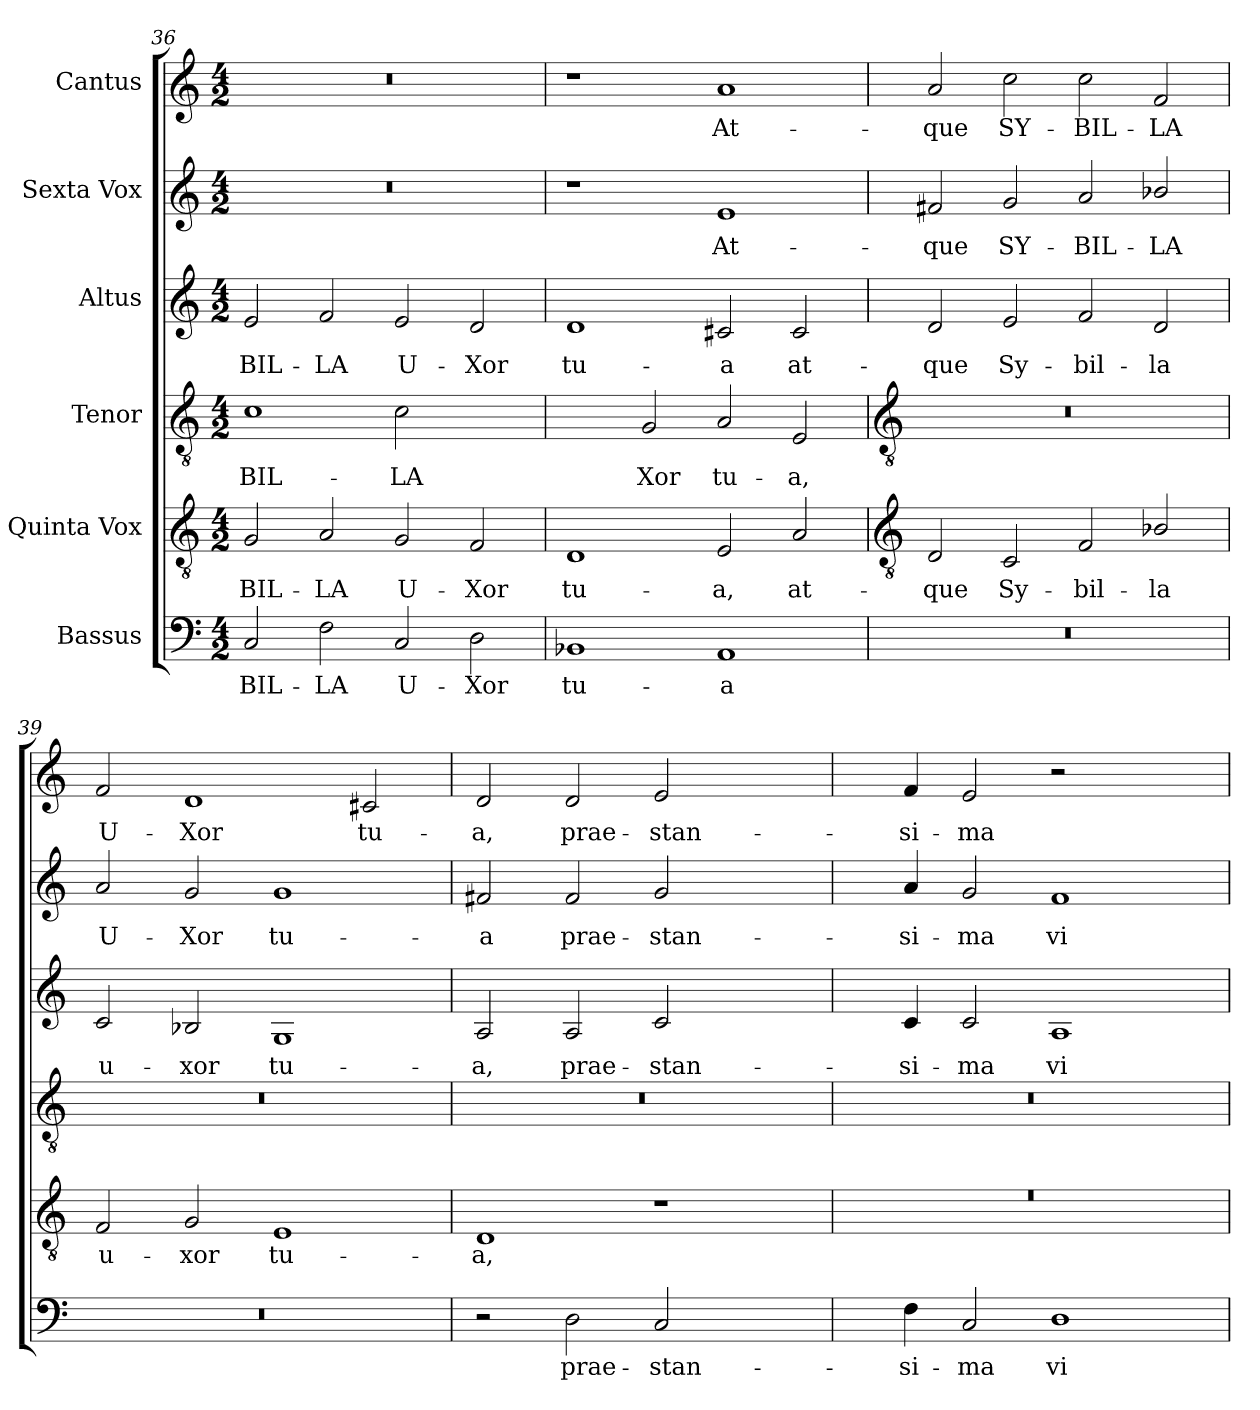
**kern	**text	**kern	**text	**kern	**text	**kern	**text	**kern	**text	**kern	**text
*part6	*part6	*part5	*part5	*part4	*part4	*part3	*part3	*part2	*part2	*part1	*part1
*staff6	*staff6	*staff5	*staff5	*staff4	*staff4	*staff3	*staff3	*staff2	*staff2	*staff1	*staff1
*I"Bassus	*	*I"Quinta Vox	*	*I"Tenor	*	*I"Altus	*	*I"Sexta Vox	*	*I"Cantus	*
*clefF4	*	*clefGv2	*	*clefGv2	*	*clefG2	*	*clefG2	*	*clefG2	*
*k[]	*	*k[]	*	*k[]	*	*k[]	*	*k[]	*	*k[]	*
*C:	*	*C:	*	*C:	*	*C:	*	*C:	*	*C:	*
*M4/2	*	*M4/2	*	*M4/2	*	*M4/2	*	*M4/2	*	*M4/2	*
=36	=36	=36	=36	=36	=36	=36	=36	=36	=36	=36	=36
!	!LO:LY:b	!	!LO:LY:b	!	!LO:LY:b	!	!LO:LY:b	!	!	!	!
*	*	*^	*	*	*	*^	*	*	*	*	*
2C	-BIL-	2G	0ryy	-BIL-	1c	-BIL-	2e	0ryy	-BIL-	0r	.	0r	.
!	!LO:LY:b	!	!	!LO:LY:b	!	!	!	!	!LO:LY:b	!	!	!	!
2F	-LA	2A	.	-LA	.	.	2f	.	-LA	.	.	.	.
!	!LO:LY:b	!	!	!LO:LY:b	!	!LO:LY:b	!	!	!LO:LY:b	!	!	!	!
2C	U-	2G	.	U-	2c	-LA	2e	.	U-	.	.	.	.
!	!LO:LY:b	!	!	!LO:LY:b	!	!LO:LY:b	!	!	!LO:LY:b	!	!	!	!
2D	-Xor	2F	.	-Xor	[2Ayy	U-	2d	.	-Xor	.	.	.	.
=37	=37	=37	=37	=37	=37	=37	=37	=37	=37	=37	=37	=37	=37
!	!LO:LY:b	!	!	!LO:LY:b	!	!	!	!	!LO:LY:b	!	!	!	!
1BB-X	tu-	1D	2ryy	tu-	2Ayy]	.	1d	2ryy	tu-	1r	.	1r	.
!	!	!	!	!	!	!LO:LY:b	!	!	!	!	!	!	!
.	.	.	2ryy	.	2G	-Xor	.	2ryy	.	.	.	.	.
!	!LO:LY:b	!	!	!LO:LY:b	!	!LO:LY:b	!	!	!LO:LY:b	!	!LO:LY:b	!	!LO:LY:b
1AA	-a	2E	2ryy	-a,	2A	tu-	2c#X	2ryy	-a	1e	At-	1a	At-
!	!	!	!	!LO:LY:b	!	!LO:LY:b	!	!	!LO:LY:b	!	!	!	!
.	.	2A	2g\yy	at-	2E	-a,	2c#	2g\yy	at-	.	.	.	.
!!LO:LB:g=z
=38	=38	=38	=38	=38	=38	=38	=38	=38	=38	=38	=38	=38	=38
*	*	*clefGv2	*	*	*clefGv2	*	*	*	*	*	*	*	*
!	!	!	!	!LO:LY:b	!	!	!	!	!LO:LY:b	!	!LO:LY:b	!	!LO:LY:b
*	*	*	*	*	*	*	*	*	*	*^	*	*	*
0r	.	2D	2G\yy	-que	0r	.	2d	2g\yy	-que	2f#X	0ryy	-que	2a	-que
!	!	!	!	!LO:LY:b	!	!	!	!	!LO:LY:b	!	!	!LO:LY:b	!	!LO:LY:b
.	.	2C	2G\yy	Sy-	.	.	2e	2g\yy	Sy-	2g	.	SY-	2cc	SY-
!	!	!	!	!LO:LY:b	!	!	!	!	!LO:LY:b	!	!	!LO:LY:b	!	!LO:LY:b
.	.	2F	2G\yy	-bil-	.	.	2f	2g\yy	-bil-	2a	.	-BIL-	2cc	-BIL-
!	!	!	!	!LO:LY:b	!	!	!	!	!LO:LY:b	!	!	!LO:LY:b	!	!LO:LY:b
.	.	2B-	2G\yy	-la	.	.	2d	2g\yy	-la	2b-	.	-LA	2f	-LA
=39	=39	=39	=39	=39	=39	=39	=39	=39	=39	=39	=39	=39	=39	=39
!	!	!	!	!LO:LY:b	!	!	!	!	!LO:LY:b	!	!	!LO:LY:b	!	!LO:LY:b
0r	.	2F	2G\yy	u-	0r	.	2c	2g\yy	u-	2a	0ryy	U-	2f	U-
!	!	!	!	!LO:LY:b	!	!	!	!	!LO:LY:b	!	!	!LO:LY:b	!	!LO:LY:b
.	.	2G	2G\yy	-xor	.	.	2B-	2g\yy	-xor	2g	.	-Xor	1d	-Xor
!	!	!	!	!LO:LY:b	!	!	!	!	!LO:LY:b	!	!	!LO:LY:b	!	!
.	.	1E	1G\yy	tu-	.	.	1G	1g\yy	tu-	1g	.	tu-	.	.
!	!	!	!	!	!	!	!	!	!	!	!	!	!	!LO:LY:b
.	.	.	.	.	.	.	.	.	.	.	.	.	2c#	tu-
=40	=40	=40	=40	=40	=40	=40	=40	=40	=40	=40	=40	=40	=40	=40
!	!	!	!	!LO:LY:b	!	!	!	!	!LO:LY:b	!	!	!LO:LY:b	!	!LO:LY:b
2r	.	1D	2G\yy	-a,	0r	.	2A	2g\yy	-a,	2f#X	0ryy	-a	2d	-a,
!	!LO:LY:b	!	!	!	!	!	!	!	!LO:LY:b	!	!	!LO:LY:b	!	!LO:LY:b
2D	prae-	.	2ryy	.	.	.	2A	2ryy	-prae-	2f#	.	prae-	2d	prae-
!	!LO:LY:b	!	!	!	!	!	!	!	!LO:LY:b	!	!	!LO:LY:b	!	!LO:LY:b
2C	-stan-	1r	2ryy	.	.	.	2c	2ryy	-stan-	2g	.	-stan-	2e	-stan-
!	!LO:LY:b	!	!	!	!	!	!	!	!LO:LY:b	!	!	!LO:LY:b	!	!LO:LY:b
[2Fyy	-tis-	.	2ryy	.	.	.	[2cyy	2ryy	-tis-	[2ayy	.	-tis-	[2fyy	-tis-
=41	=41	=41	=41	=41	=41	=41	=41	=41	=41	=41	=41	=41	=41	=41
4Fyy]	.	0r	0ryy	.	0r	.	4cyy]	0ryy	.	4ayy]	0ryy	.	4fyy]	.
!	!LO:LY:b	!	!	!	!	!	!	!	!LO:LY:b	!	!	!LO:LY:b	!	!LO:LY:b
4F	-si-	.	.	.	.	.	4c	.	si-	4a	.	-si-	4f	-si-
!	!LO:LY:b	!	!	!	!	!	!	!	!LO:LY:b	!	!	!LO:LY:b	!	!LO:LY:b
2C	-ma	.	.	.	.	.	2c	.	-ma	2g	.	-ma	2e	-ma
!	!LO:LY:b	!	!	!	!	!	!	!	!LO:LY:b	!	!	!LO:LY:b	!	!
1D	vi-	.	.	.	.	.	1A	.	vi-	1f	.	vi-	2r	.
!	!	!	!	!	!	!	!	!	!	!	!	!	!	!LO:LY:b
.	.	.	.	.	.	.	.	.	.	.	.	.	[2dyy	vi-
*	*	*	*	*	*	*	*v	*v	*	*	*	*	*	*
*	*	*v	*v	*	*	*	*	*	*v	*v	*	*	*
=	=	=	=	=	=	=	=	=	=	=	=
*-	*-	*-	*-	*-	*-	*-	*-	*-	*-	*-	*-
